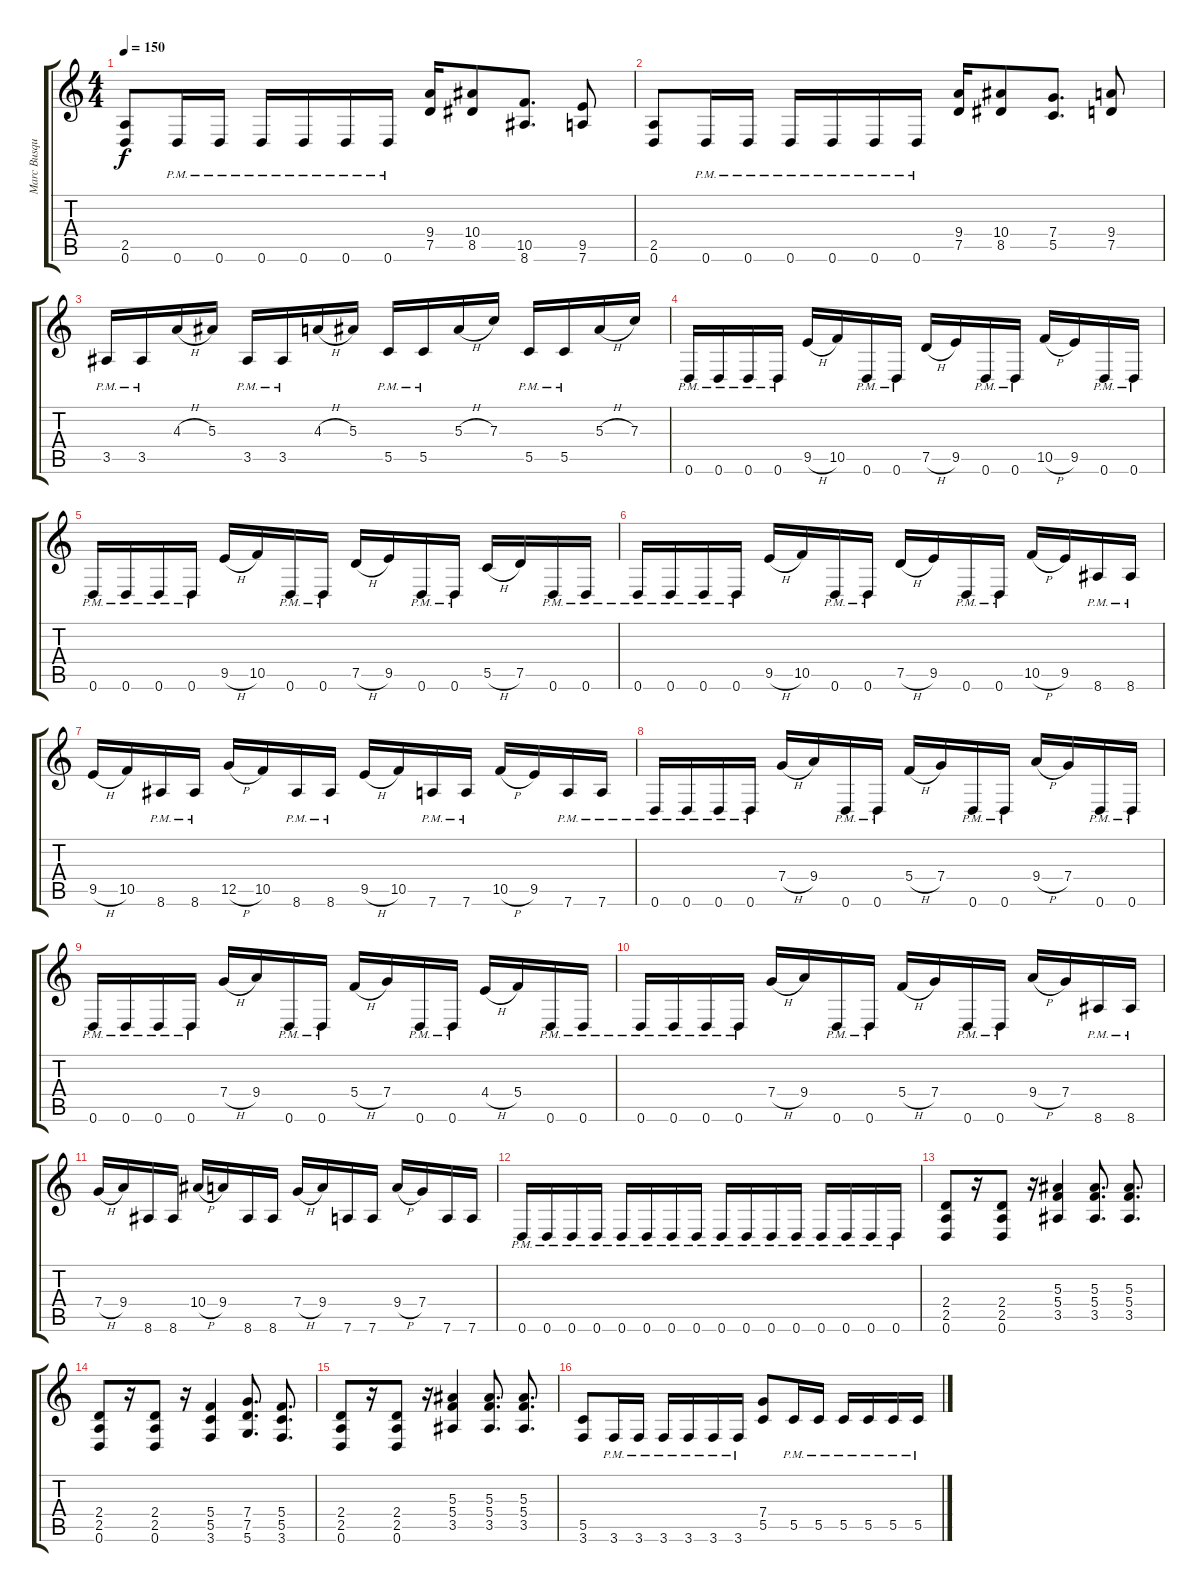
\track ("Marc Busque" "Marc Busqu") {instrument distortionguitar}
\staff {score tabs}
\tuning (D4 A3 F3 C3 G2 D2) {hide}
\ts (4 4)
\tempo 150
\clef g2
\ks c
(2.5 0.6).8{dy f} 0.6{pm}.16 0.6{pm}.16 0.6{pm}.16 0.6{pm}.16 0.6{pm}.16 0.6{pm}.16 (9.4 7.5).16 (10.4 8.5).8 (10.5 8.6).8{d} (9.5 7.6).8 |
(2.5 0.6).8 0.6{pm}.16 0.6{pm}.16 0.6{pm}.16 0.6{pm}.16 0.6{pm}.16 0.6{pm}.16 (9.4 7.5).16 (10.4 8.5).8 (7.4 5.5).8{d} (9.4 7.5).8 |
3.5{pm}.16 3.5{pm}.16 4.3{h}.16 5.3.16 3.5{pm}.16 3.5{pm}.16 4.3{h}.16 5.3.16 5.5{pm}.16 5.5{pm}.16 5.3{h}.16 7.3.16 5.5{pm}.16 5.5{pm}.16 5.3{h}.16 7.3.16 |
0.6{pm}.16 0.6{pm}.16 0.6{pm}.16 0.6{pm}.16 9.5{h}.16 10.5.16 0.6{pm}.16 0.6{pm}.16 7.5{h}.16 9.5.16 0.6{pm}.16 0.6{pm}.16 10.5{h}.16 9.5.16 0.6{pm}.16 0.6{pm}.16 |
0.6{pm}.16 0.6{pm}.16 0.6{pm}.16 0.6{pm}.16 9.5{h}.16 10.5.16 0.6{pm}.16 0.6{pm}.16 7.5{h}.16 9.5.16 0.6{pm}.16 0.6{pm}.16 5.5{h}.16 7.5.16 0.6{pm}.16 0.6{pm}.16 |
0.6{pm}.16 0.6{pm}.16 0.6{pm}.16 0.6{pm}.16 9.5{h}.16 10.5.16 0.6{pm}.16 0.6{pm}.16 7.5{h}.16 9.5.16 0.6{pm}.16 0.6{pm}.16 10.5{h}.16 9.5.16 8.6{pm}.16 8.6{pm}.16 |
9.5{h}.16 10.5.16 8.6{pm}.16 8.6{pm}.16 12.5{h}.16 10.5.16 8.6{pm}.16 8.6{pm}.16 9.5{h}.16 10.5.16 7.6{pm}.16 7.6{pm}.16 10.5{h}.16 9.5.16 7.6{pm}.16 7.6{pm}.16 |
0.6{pm}.16 0.6{pm}.16 0.6{pm}.16 0.6{pm}.16 7.4{h}.16 9.4.16 0.6{pm}.16 0.6{pm}.16 5.4{h}.16 7.4.16 0.6{pm}.16 0.6{pm}.16 9.4{h}.16 7.4.16 0.6{pm}.16 0.6{pm}.16 |
0.6{pm}.16 0.6{pm}.16 0.6{pm}.16 0.6{pm}.16 7.4{h}.16 9.4.16 0.6{pm}.16 0.6{pm}.16 5.4{h}.16 7.4.16 0.6{pm}.16 0.6{pm}.16 4.4{h}.16 5.4.16 0.6{pm}.16 0.6{pm}.16 |
0.6{pm}.16 0.6{pm}.16 0.6{pm}.16 0.6{pm}.16 7.4{h}.16 9.4.16 0.6{pm}.16 0.6{pm}.16 5.4{h}.16 7.4.16 0.6{pm}.16 0.6{pm}.16 9.4{h}.16 7.4.16 8.6{pm}.16 8.6{pm}.16 |
7.4{h}.16 9.4.16 8.6.16 8.6.16 10.4{h}.16 9.4.16 8.6.16 8.6.16 7.4{h}.16 9.4.16 7.6.16 7.6.16 9.4{h}.16 7.4.16 7.6.16 7.6.16 |
0.6{pm}.16 0.6{pm}.16 0.6{pm}.16 0.6{pm}.16 0.6{pm}.16 0.6{pm}.16 0.6{pm}.16 0.6{pm}.16 0.6{pm}.16 0.6{pm}.16 0.6{pm}.16 0.6{pm}.16 0.6{pm}.16 0.6{pm}.16 0.6{pm}.16 0.6{pm}.16 |
(2.4 2.5 0.6).8 r.16 (2.4 2.5 0.6).8 r.16 (5.3 5.4 3.5).4 (5.3 5.4 3.5).8{d} (5.3 5.4 3.5).8{d} |
(2.4 2.5 0.6).8 r.16 (2.4 2.5 0.6).8 r.16 (5.4 5.5 3.6).4 (7.4 7.5 5.6).8{d} (5.4 5.5 3.6).8{d} |
(2.4 2.5 0.6).8 r.16 (2.4 2.5 0.6).8 r.16 (5.3 5.4 3.5).4 (5.3 5.4 3.5).8{d} (5.3 5.4 3.5).8{d} |
(5.5 3.6).8 3.6{pm}.16 3.6{pm}.16 3.6{pm}.16 3.6{pm}.16 3.6{pm}.16 3.6{pm}.16 (7.4 5.5).8 5.5{pm}.16 5.5{pm}.16 5.5{pm}.16 5.5{pm}.16 5.5{pm}.16 5.5{pm}.16
